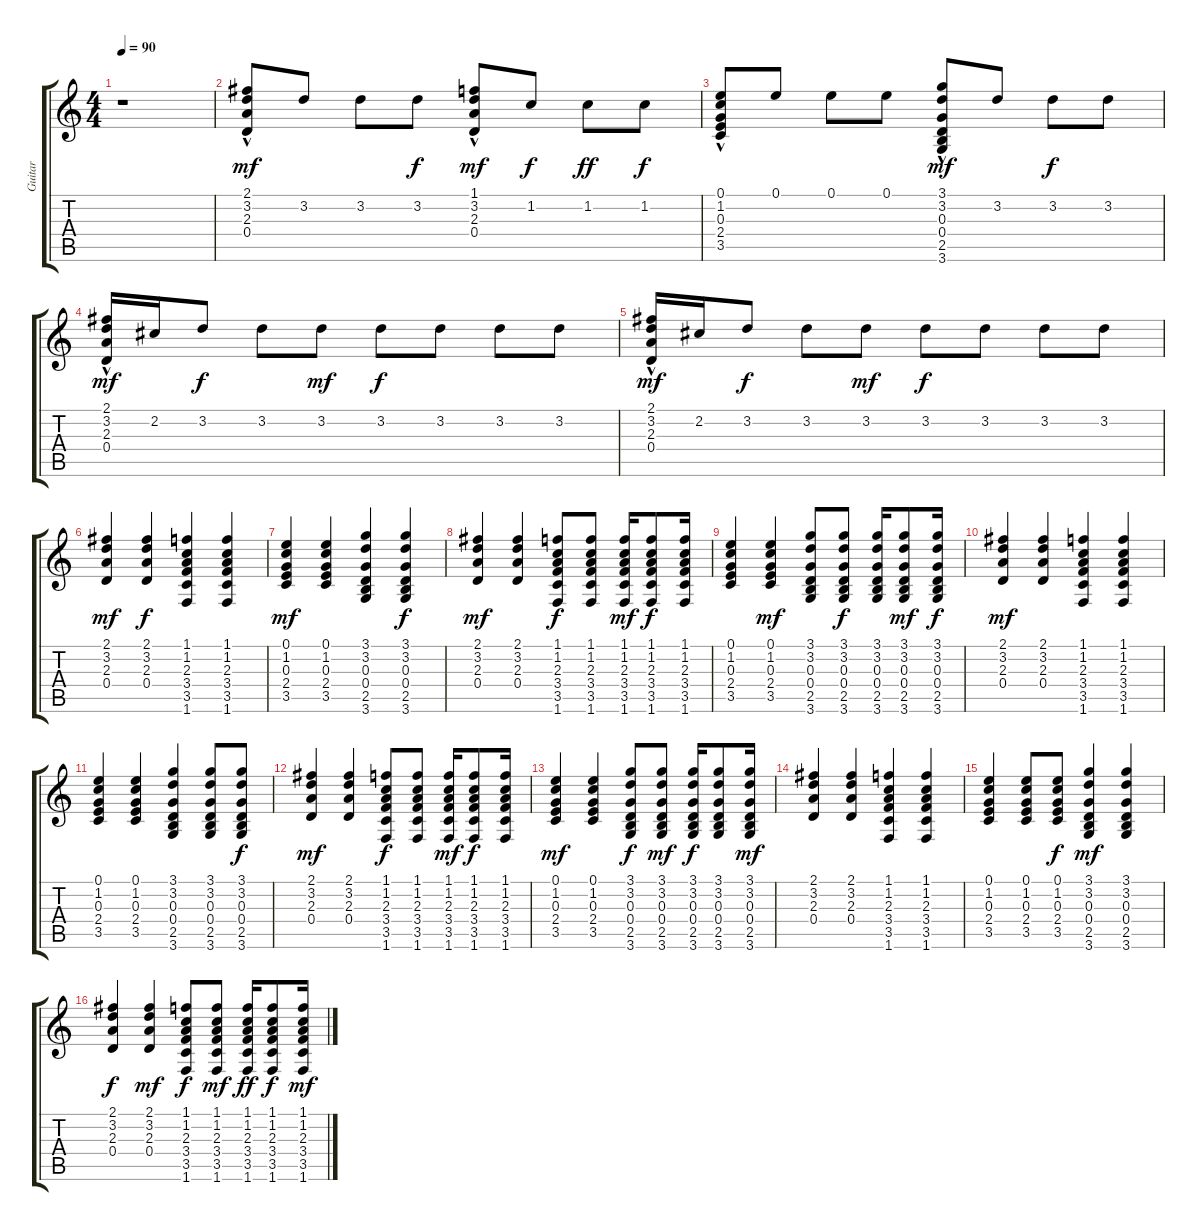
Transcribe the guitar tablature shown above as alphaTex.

\track ("Guitar" "Guitar") {instrument overdrivenguitar}
\staff {score tabs}
\tuning (E4 B3 G3 D3 A2 E2) {hide}
\ts (4 4)
\tempo 90
\clef g2
\ks c
r.1{dy mf instrument overdrivenguitar} |
(2.1 3.2 2.3{hac} 0.4{hac}).8 3.2.8 3.2.8 3.2.8{dy f} (1.1 3.2 2.3{hac} 0.4{hac}).8{dy mf} 1.2.8{dy f} 1.2.8{dy ff} 1.2.8{dy f} |
(0.1 1.2{hac} 0.3{hac} 2.4 3.5).8 0.1.8 0.1.8 0.1.8 (3.1 3.2{hac} 0.3 0.4 2.5 3.6).8{dy mf} 3.2.8 3.2.8{dy f} 3.2.8 |
(2.1 3.2 2.3{hac} 0.4{hac}).16{dy mf} 2.2.16 3.2.8{dy f} 3.2.8 3.2.8{dy mf} 3.2.8{dy f} 3.2.8 3.2.8 3.2.8 |
(2.1 3.2 2.3{hac} 0.4{hac}).16{dy mf} 2.2.16 3.2.8{dy f} 3.2.8 3.2.8{dy mf} 3.2.8{dy f} 3.2.8 3.2.8 3.2.8 |
(2.1 3.2 2.3 0.4).4{dy mf} (2.1 3.2 2.3 0.4).4{dy f} (1.1 1.2 2.3 3.4 3.5 1.6).4 (1.1 1.2 2.3 3.4 3.5 1.6).4 |
(0.1 1.2 0.3 2.4 3.5).4{dy mf} (0.1 1.2 0.3 2.4 3.5).4 (3.1 3.2 0.3 0.4 2.5 3.6).4 (3.1 3.2 0.3 0.4 2.5 3.6).4{dy f} |
(2.1 3.2 2.3 0.4).4{dy mf} (2.1 3.2 2.3 0.4).4 (1.1 1.2 2.3 3.4 3.5 1.6).8{dy f} (1.1 1.2 2.3 3.4 3.5 1.6).8 (1.1 1.2 2.3 3.4 3.5 1.6).16{dy mf} (1.1 1.2 2.3 3.4 3.5 1.6).8{dy f} (1.1 1.2 2.3 3.4 3.5 1.6).16 |
(0.1 1.2 0.3 2.4 3.5).4 (0.1 1.2 0.3 2.4 3.5).4{dy mf} (3.1 3.2 0.3 0.4 2.5 3.6).8 (3.1 3.2 0.3 0.4 2.5 3.6).8{dy f} (3.1 3.2 0.3 0.4 2.5 3.6).16 (3.1 3.2 0.3 0.4 2.5 3.6).8{dy mf} (3.1 3.2 0.3 0.4 2.5 3.6).16{dy f} |
(2.1 3.2 2.3 0.4).4{dy mf} (2.1 3.2 2.3 0.4).4 (1.1 1.2 2.3 3.4 3.5 1.6).4 (1.1 1.2 2.3 3.4 3.5 1.6).4 |
(0.1 1.2 0.3 2.4 3.5).4 (0.1 1.2 0.3 2.4 3.5).4 (3.1 3.2 0.3 0.4 2.5 3.6).4 (3.1 3.2 0.3 0.4 2.5 3.6).8 (3.1 3.2 0.3 0.4 2.5 3.6).8{dy f} |
(2.1 3.2 2.3 0.4).4{dy mf} (2.1 3.2 2.3 0.4).4 (1.1 1.2 2.3 3.4 3.5 1.6).8{dy f} (1.1 1.2 2.3 3.4 3.5 1.6).8 (1.1 1.2 2.3 3.4 3.5 1.6).16{dy mf} (1.1 1.2 2.3 3.4 3.5 1.6).8{dy f} (1.1 1.2 2.3 3.4 3.5 1.6).16 |
(0.1 1.2 0.3 2.4 3.5).4{dy mf} (0.1 1.2 0.3 2.4 3.5).4 (3.1 3.2 0.3 0.4 2.5 3.6).8{dy f} (3.1 3.2 0.3 0.4 2.5 3.6).8{dy mf} (3.1 3.2 0.3 0.4 2.5 3.6).16{dy f} (3.1 3.2 0.3 0.4 2.5 3.6).8 (3.1 3.2 0.3 0.4 2.5 3.6).16{dy mf} |
(2.1 3.2 2.3 0.4).4 (2.1 3.2 2.3 0.4).4 (1.1 1.2 2.3 3.4 3.5 1.6).4 (1.1 1.2 2.3 3.4 3.5 1.6).4 |
(0.1 1.2 0.3 2.4 3.5).4 (0.1 1.2 0.3 2.4 3.5).8 (0.1 1.2 0.3 2.4 3.5).8{dy f} (3.1 3.2 0.3 0.4 2.5 3.6).4{dy mf} (3.1 3.2 0.3 0.4 2.5 3.6).4 |
(2.1 3.2 2.3 0.4).4{dy f} (2.1 3.2 2.3 0.4).4{dy mf} (1.1 1.2 2.3 3.4 3.5 1.6).8{dy f} (1.1 1.2 2.3 3.4 3.5 1.6).8{dy mf} (1.1 1.2 2.3 3.4 3.5 1.6).16{dy ff} (1.1 1.2 2.3 3.4 3.5 1.6).8{dy f} (1.1 1.2 2.3 3.4 3.5 1.6).16{dy mf}
